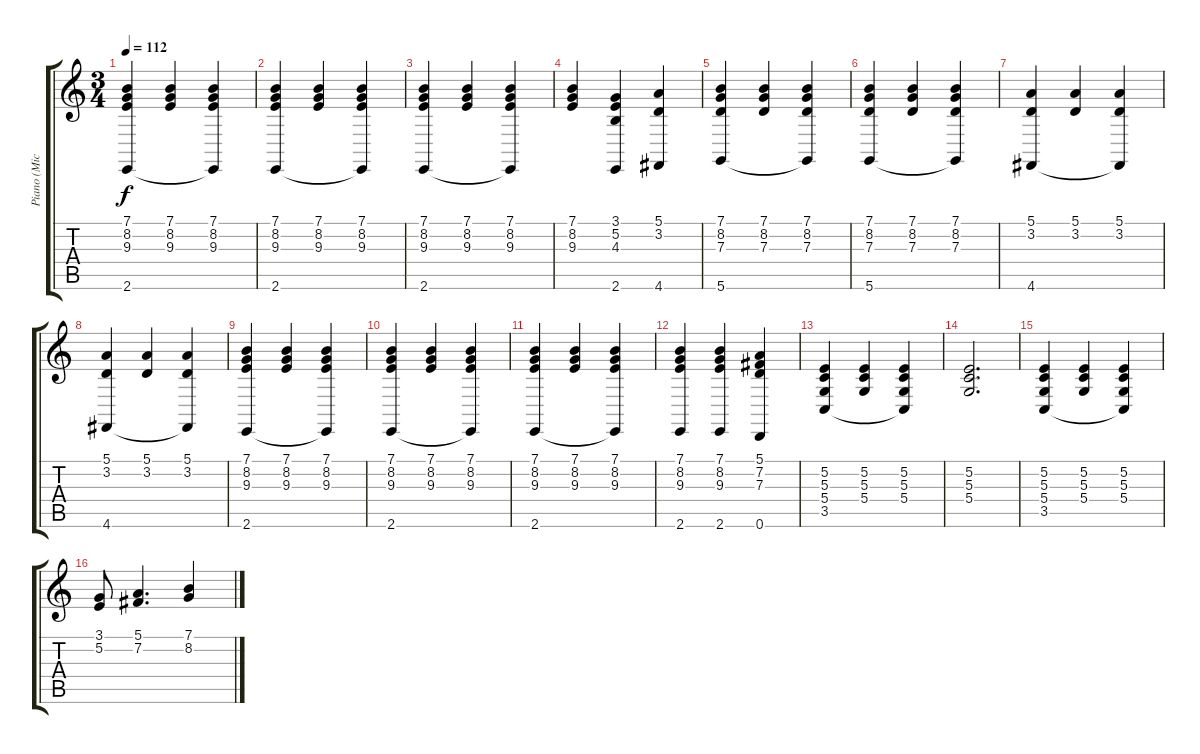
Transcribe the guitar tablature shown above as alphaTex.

\track ("Piano (Michael Kamen)" "Piano (Mic") {instrument acousticgrandpiano}
\staff {score tabs}
\tuning (E4 B3 G3 D3 A2 D2) {hide}
\ts (3 4)
\tempo 112
\clef g2
\ks c
(7.1 8.2 9.3 2.6).4{dy f} (7.1 8.2 9.3).4 (7.1 8.2 9.3 2.6{t}).4 |
(7.1 8.2 9.3 2.6).4 (7.1 8.2 9.3).4 (7.1 8.2 9.3 2.6{t}).4 |
(7.1 8.2 9.3 2.6).4 (7.1 8.2 9.3).4 (7.1 8.2 9.3 2.6{t}).4 |
(7.1 8.2 9.3).4 (3.1 5.2 4.3 2.6).4 (5.1 3.2 4.6).4 |
(7.1 8.2 7.3 5.6).4 (7.1 8.2 7.3).4 (7.1 8.2 7.3 5.6{t}).4 |
(7.1 8.2 7.3 5.6).4 (7.1 8.2 7.3).4 (7.1 8.2 7.3 5.6{t}).4 |
(5.1 3.2 4.6).4 (5.1 3.2).4 (5.1 3.2 4.6{t}).4 |
(5.1 3.2 4.6).4 (5.1 3.2).4 (5.1 3.2 4.6{t}).4 |
(7.1 8.2 9.3 2.6).4 (7.1 8.2 9.3).4 (7.1 8.2 9.3 2.6{t}).4 |
(7.1 8.2 9.3 2.6).4 (7.1 8.2 9.3).4 (7.1 8.2 9.3 2.6{t}).4 |
(7.1 8.2 9.3 2.6).4 (7.1 8.2 9.3).4 (7.1 8.2 9.3 2.6{t}).4 |
(7.1 8.2 9.3 2.6).4 (7.1 8.2 9.3 2.6).4 (5.1 7.2 7.3 0.6).4 |
(5.2 5.3 5.4 3.5).4 (5.2 5.3 5.4).4 (5.2 5.3 5.4 3.5{t}).4 |
(5.2 5.3 5.4).2{d} |
(5.2 5.3 5.4 3.5).4 (5.2 5.3 5.4).4 (5.2 5.3 5.4 3.5{t}).4 |
(3.1 5.2).8 (5.1 7.2).4{d} (7.1 8.2).4
